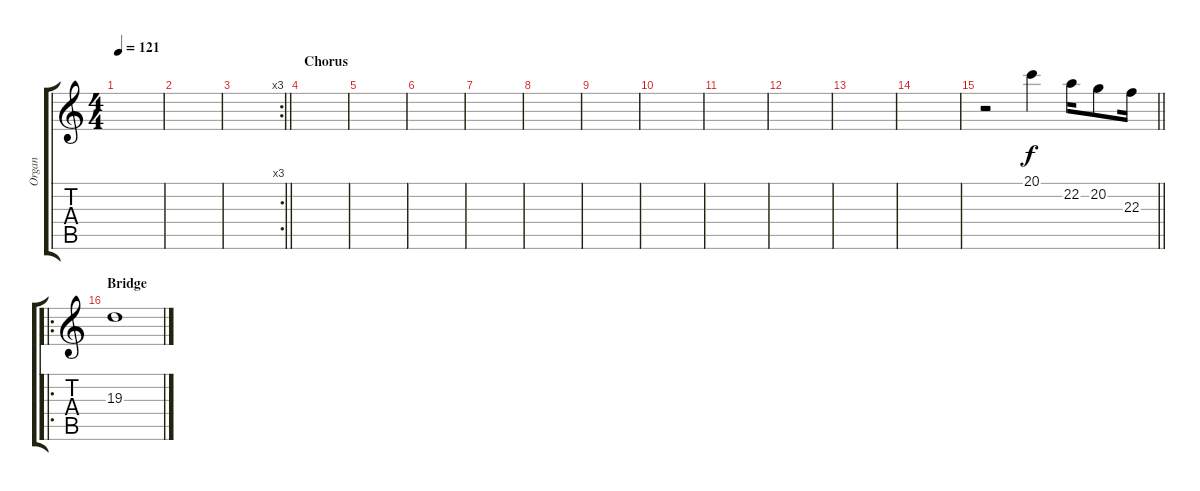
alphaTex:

\track ("Organ " "Organ ") {instrument percussiveorgan}
\staff {score tabs}
\tuning (E4 B3 G3 D3 A2 E2) {hide}
\ts (4 4)
\tempo 121
\clef g2
\ks c
|
|
\rc 3
\barLineRight lightlight
|
\section ("" "Chorus")
|
|
|
|
|
|
|
|
|
|
|
\barLineRight lightlight
r.2 20.1.4 22.2.16 20.2.8 22.3.16 |
\ro
\section ("" "Bridge")
19.3.1
